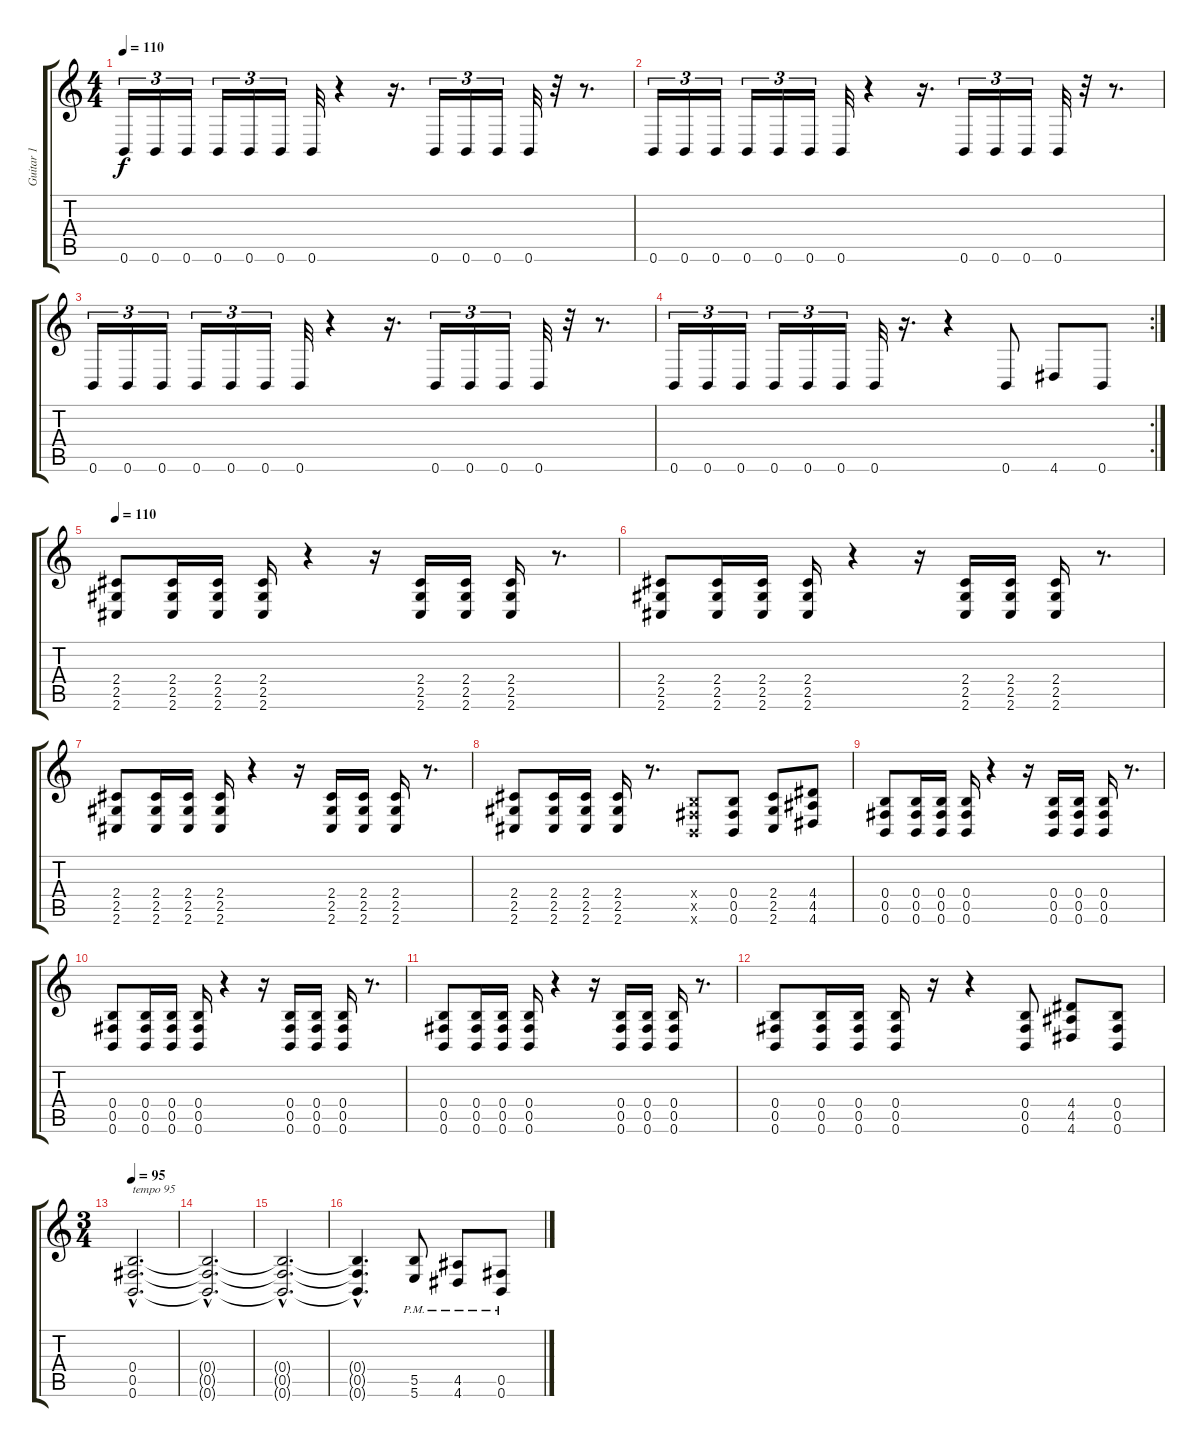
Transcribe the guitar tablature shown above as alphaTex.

\track ("Guitar 1" "Guitar 1") {instrument distortionguitar}
\staff {score tabs}
\tuning (Db4 Ab3 E3 B2 Gb2 B1) {hide}
\ts (4 4)
\tempo 110
\clef g2
\ks c
0.6.16{tu (3 2) dy f} 0.6.16{tu (3 2)} 0.6.16{tu (3 2)} 0.6.16{tu (3 2)} 0.6.16{tu (3 2)} 0.6.16{tu (3 2)} 0.6.32 r.4 r.16{d} 0.6.16{tu (3 2)} 0.6.16{tu (3 2)} 0.6.16{tu (3 2)} 0.6.32 r.32 r.8{d} |
0.6.16{tu (3 2)} 0.6.16{tu (3 2)} 0.6.16{tu (3 2)} 0.6.16{tu (3 2)} 0.6.16{tu (3 2)} 0.6.16{tu (3 2)} 0.6.32 r.4 r.16{d} 0.6.16{tu (3 2)} 0.6.16{tu (3 2)} 0.6.16{tu (3 2)} 0.6.32 r.32 r.8{d} |
0.6.16{tu (3 2)} 0.6.16{tu (3 2)} 0.6.16{tu (3 2)} 0.6.16{tu (3 2)} 0.6.16{tu (3 2)} 0.6.16{tu (3 2)} 0.6.32 r.4 r.16{d} 0.6.16{tu (3 2)} 0.6.16{tu (3 2)} 0.6.16{tu (3 2)} 0.6.32 r.32 r.8{d} |
\rc 2
0.6.16{tu (3 2)} 0.6.16{tu (3 2)} 0.6.16{tu (3 2)} 0.6.16{tu (3 2)} 0.6.16{tu (3 2)} 0.6.16{tu (3 2)} 0.6.32 r.16{d} r.4 0.6.8 4.6.8 0.6.8 |
\tempo 110
(2.4 2.5 2.6).8 (2.4 2.5 2.6).16 (2.4 2.5 2.6).16 (2.4 2.5 2.6).16 r.4 r.16 (2.4 2.5 2.6).16 (2.4 2.5 2.6).16 (2.4 2.5 2.6).16 r.8{d} |
(2.4 2.5 2.6).8 (2.4 2.5 2.6).16 (2.4 2.5 2.6).16 (2.4 2.5 2.6).16 r.4 r.16 (2.4 2.5 2.6).16 (2.4 2.5 2.6).16 (2.4 2.5 2.6).16 r.8{d} |
(2.4 2.5 2.6).8 (2.4 2.5 2.6).16 (2.4 2.5 2.6).16 (2.4 2.5 2.6).16 r.4 r.16 (2.4 2.5 2.6).16 (2.4 2.5 2.6).16 (2.4 2.5 2.6).16 r.8{d} |
(2.4 2.5 2.6).8 (2.4 2.5 2.6).16 (2.4 2.5 2.6).16 (2.4 2.5 2.6).16 r.8{d} (0.4{x} 0.5{x} 0.6{x}).8 (0.4 0.5 0.6).8 (2.4 2.5 2.6).8 (4.4 4.5 4.6).8 |
(0.4 0.5 0.6).8 (0.4 0.5 0.6).16 (0.4 0.5 0.6).16 (0.4 0.5 0.6).16 r.4 r.16 (0.4 0.5 0.6).16 (0.4 0.5 0.6).16 (0.4 0.5 0.6).16 r.8{d} |
(0.4 0.5 0.6).8 (0.4 0.5 0.6).16 (0.4 0.5 0.6).16 (0.4 0.5 0.6).16 r.4 r.16 (0.4 0.5 0.6).16 (0.4 0.5 0.6).16 (0.4 0.5 0.6).16 r.8{d} |
(0.4 0.5 0.6).8 (0.4 0.5 0.6).16 (0.4 0.5 0.6).16 (0.4 0.5 0.6).16 r.4 r.16 (0.4 0.5 0.6).16 (0.4 0.5 0.6).16 (0.4 0.5 0.6).16 r.8{d} |
(0.4 0.5 0.6).8 (0.4 0.5 0.6).16 (0.4 0.5 0.6).16 (0.4 0.5 0.6).16 r.16 r.4 (0.4 0.5 0.6).8 (4.4 4.5 4.6).8 (0.4 0.5 0.6).8 |
\ts (3 4)
\tempo 95
(0.4{hac} 0.5{hac} 0.6{hac}).2{d txt "tempo 95"} |
(0.4{hac t} 0.5{hac t} 0.6{hac t}).2{d} |
(0.4{hac t} 0.5{hac t} 0.6{hac t}).2{d} |
(0.4{hac t} 0.5{hac t} 0.6{hac t}).4{d} (5.5{pm} 5.6{pm}).8 (4.5{pm} 4.6{pm}).8 (0.5{pm} 0.6{pm}).8
